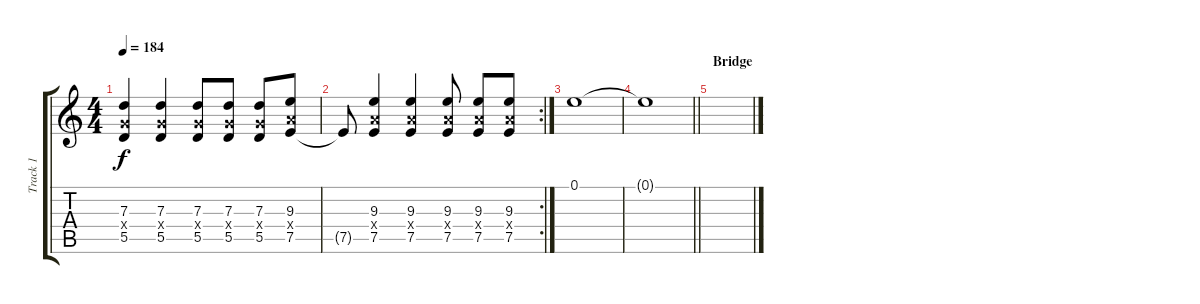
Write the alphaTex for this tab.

\track ("Track 1" "Track 1") {instrument electricguitarclean}
\staff {score tabs}
\tuning (E4 B3 G3 D3 A2 D2) {hide}
\ts (4 4)
\tempo 184
\clef g2
\ks c
(7.3 5.4{x} 5.5).4{dy f} (7.3 5.4{x} 5.5).4 (7.3 5.4{x} 5.5).8 (7.3 5.4{x} 5.5).8 (7.3 5.4{x} 5.5).8 (9.3 7.4{x} 7.5).8 |
\rc 2
7.5{t}.8 (9.3 7.4{x} 7.5).4 (9.3 7.4{x} 7.5).4 (9.3 7.4{x} 7.5).8 (9.3 7.4{x} 7.5).8 (9.3 7.4{x} 7.5).8 |
0.1.1 |
\barLineRight lightlight
0.1{t}.1 |
\section ("" "Bridge")
